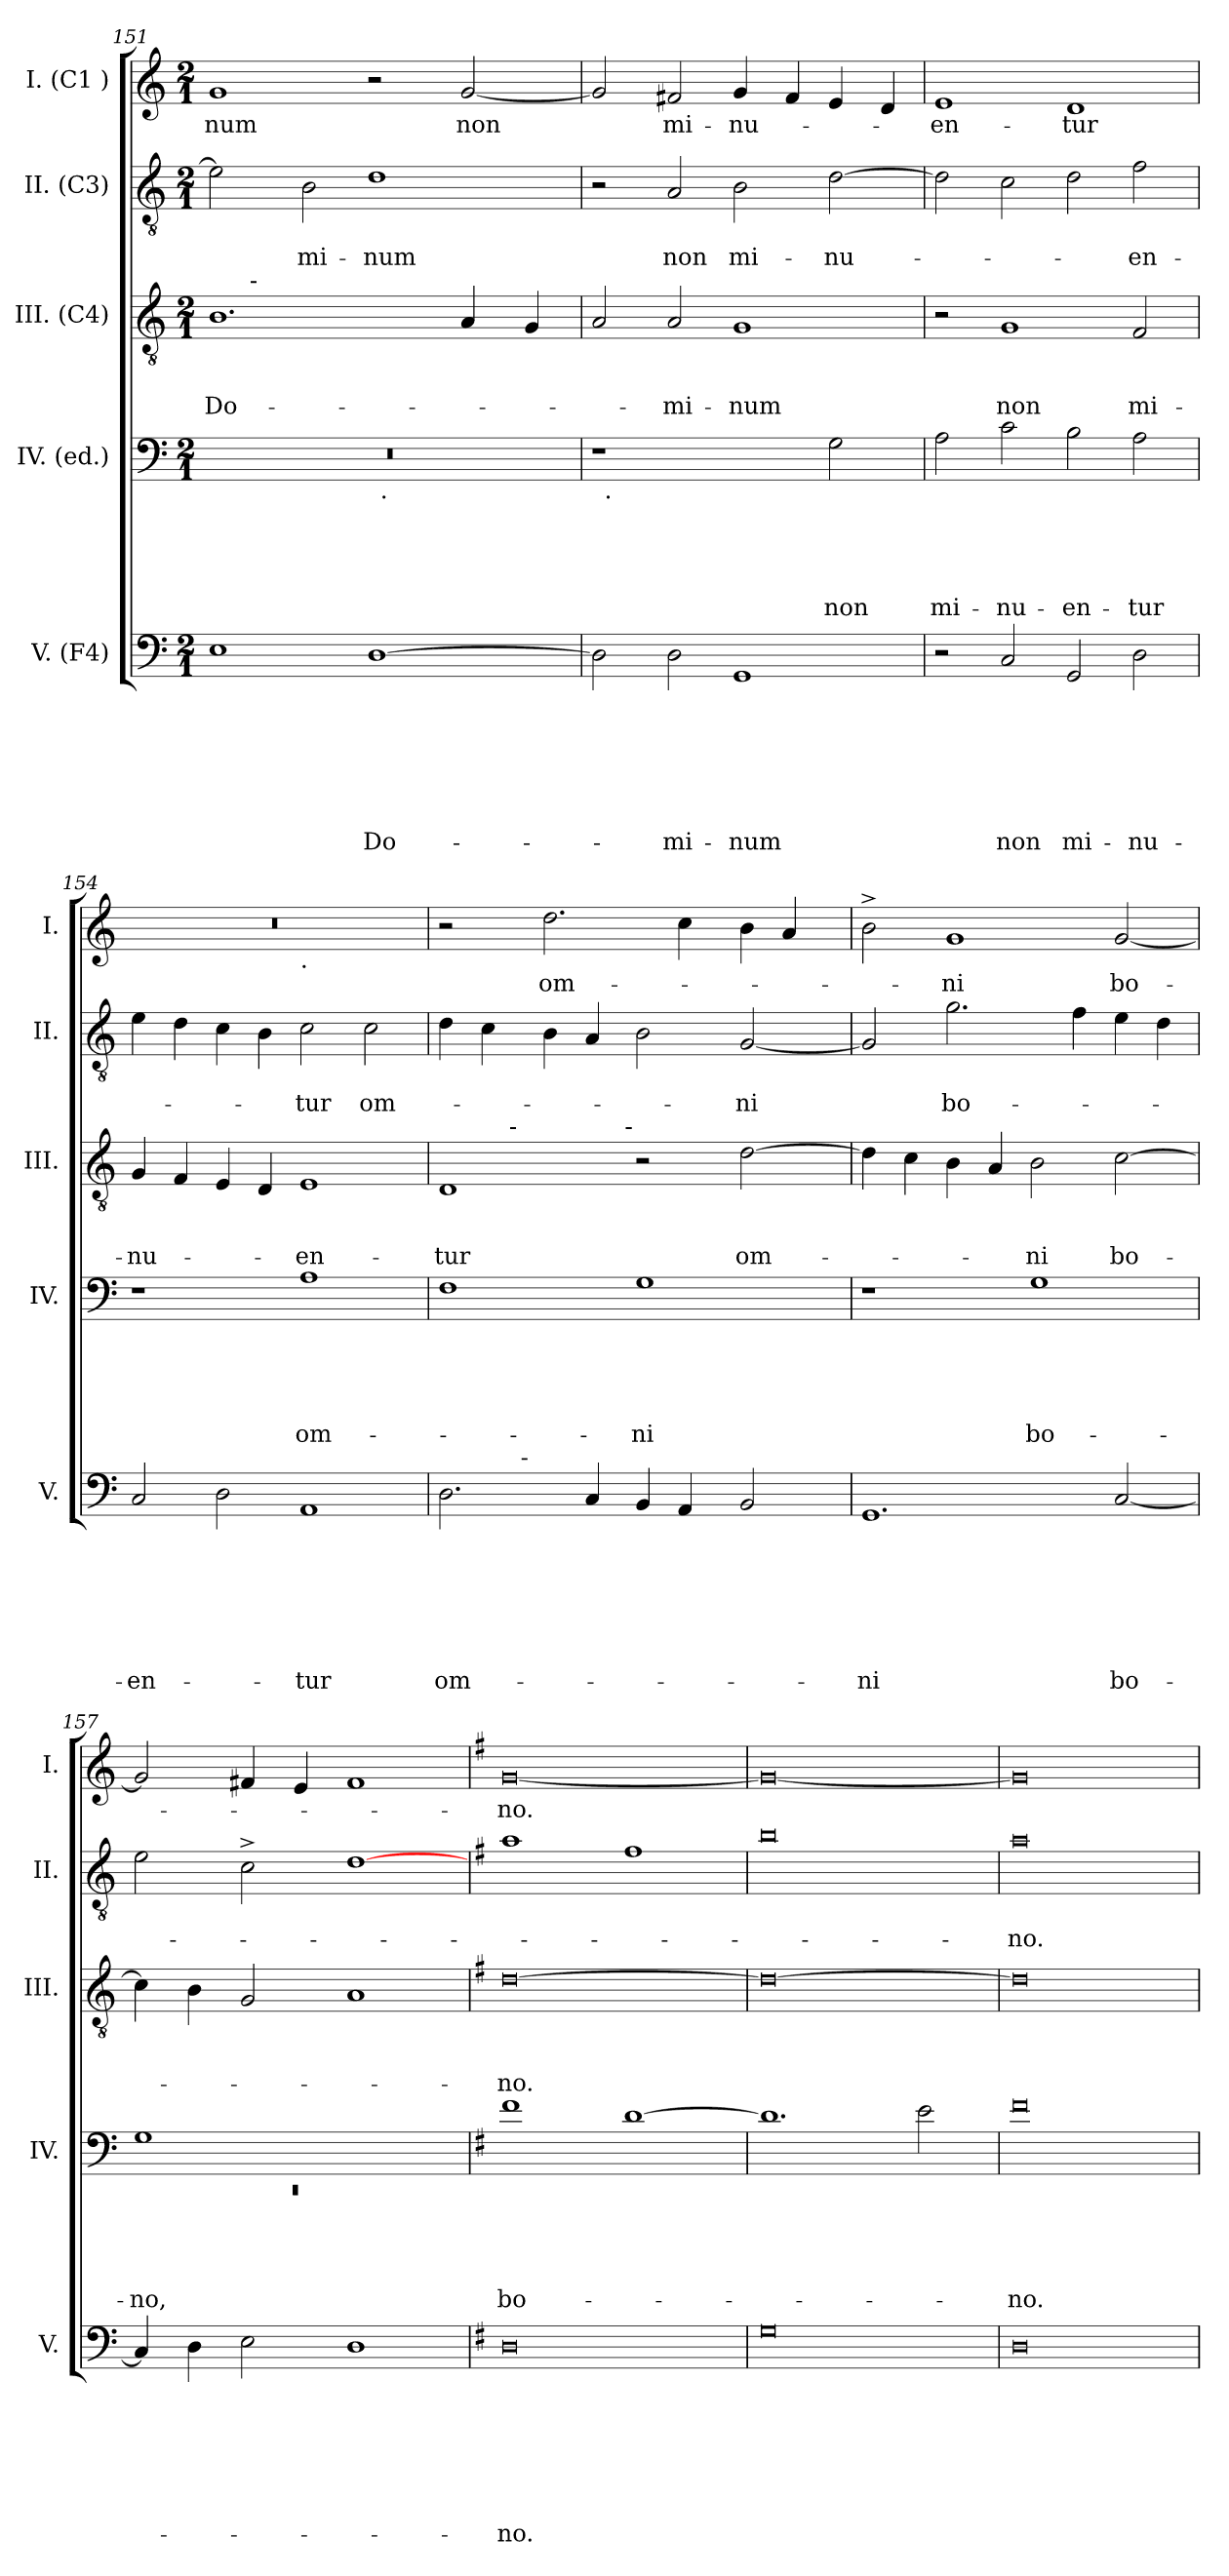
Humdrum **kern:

**kern	**text	**text	**text	**text	**text	**text	**text	**kern	**text	**text	**text	**text	**text	**kern	**text	**text	**text	**kern	**text	**text	**kern	**text
*part5	*part5	*part5	*part5	*part5	*part5	*part5	*part5	*part4	*part4	*part4	*part4	*part4	*part4	*part3	*part3	*part3	*part3	*part2	*part2	*part2	*part1	*part1
*staff5	*staff5	*staff5	*staff5	*staff5	*staff5	*staff5	*staff5	*staff4	*staff4	*staff4	*staff4	*staff4	*staff4	*staff3	*staff3	*staff3	*staff3	*staff2	*staff2	*staff2	*staff1	*staff1
*I"V. (F4)	*	*	*	*	*	*	*	*I"IV. (ed.)	*	*	*	*	*	*I"III. (C4)	*	*	*	*I"II. (C3)	*	*	*I"I. (C1 )	*
*I'V.	*	*	*	*	*	*	*	*I'IV.	*	*	*	*	*	*I'III.	*	*	*	*I'II.	*	*	*I'I.	*
!!LO:LB:g=z
*clefF4	*	*	*	*	*	*	*	*clefF4	*	*	*	*	*	*clefGv2	*	*	*	*clefGv2	*	*	*clefG2	*
*k[]	*	*	*	*	*	*	*	*k[]	*	*	*	*	*	*k[]	*	*	*	*k[]	*	*	*k[]	*
*C:	*	*	*	*	*	*	*	*C:	*	*	*	*	*	*C:	*	*	*	*C:	*	*	*C:	*
*M2/1	*	*	*	*	*	*	*	*M2/1	*	*	*	*	*	*M2/1	*	*	*	*M2/1	*	*	*M2/1	*
=151	=151	=151	=151	=151	=151	=151	=151	=151	=151	=151	=151	=151	=151	=151	=151	=151	=151	=151	=151	=151	=151	=151
!	!	!	!	!	!	!	!	!	!	!	!	!	!	!	!	!	!LO:LY:b	!	!	!	!	!LO:LY:b
*	*	*	*	*	*	*	*	*^	*	*	*	*	*	*^	*	*	*	*	*	*	*	*
1E	.	.	.	.	.	.	.	0r	1ryy	.	.	.	.	.	1.B	8ryy	.	.	Do-	2e\]	.	.	1g	-num
.	.	.	.	.	.	.	.	.	.	.	.	.	.	.	.	32ryy	.	.	.	.	.	.	.	.
!	!	!	!	!	!	!	!	!	!	!	!	!	!	!	!	!LO:TX:a:t=-	!	!	!	!	!	!	!	!
.	.	.	.	.	.	.	.	.	.	.	.	.	.	.	.	1ryy	.	.	.	.	.	.	.	.
!	!	!	!	!	!	!	!	!	!	!	!	!	!	!	!	!	!	!	!	!	!	!LO:LY:b	!	!
.	.	.	.	.	.	.	.	.	.	.	.	.	.	.	.	.	.	.	.	2B\	.	-mi-	.	.
!	!	!	!	!	!	!	!LO:LY:b	!	!	!	!	!	!	!	!	!	!	!	!	!	!	!LO:LY:b	!	!
[>1D	.	.	.	.	.	.	Do-	.	32ryy	.	.	.	.	.	.	.	.	.	.	1d	.	-num	2r	.
!	!	!	!	!	!	!	!	!	!LO:TX:b:t=.	!	!	!	!	!	!	!	!	!	!	!	!	!	!	!
.	.	.	.	.	.	.	.	.	2ryy	.	.	.	.	.	.	.	.	.	.	.	.	.	.	.
.	.	.	.	.	.	.	.	.	.	.	.	.	.	.	.	2ryy	.	.	.	.	.	.	.	.
!	!	!	!	!	!	!	!	!	!	!	!	!	!	!	!	!	!	!	!	!	!	!	!	!LO:LY:b
.	.	.	.	.	.	.	.	.	.	.	.	.	.	.	4A/	.	.	.	.	.	.	.	[<2g/	non
.	.	.	.	.	.	.	.	.	4...ryy	.	.	.	.	.	.	.	.	.	.	.	.	.	.	.
.	.	.	.	.	.	.	.	.	.	.	.	.	.	.	.	4ryy	.	.	.	.	.	.	.	.
.	.	.	.	.	.	.	.	.	.	.	.	.	.	.	4G/	.	.	.	.	.	.	.	.	.
.	.	.	.	.	.	.	.	.	.	.	.	.	.	.	.	16.ryy	.	.	.	.	.	.	.	.
*	*	*	*	*	*	*	*	*	*	*	*	*	*	*	*v	*v	*	*	*	*	*	*	*	*
=152	=152	=152	=152	=152	=152	=152	=152	=152	=152	=152	=152	=152	=152	=152	=152	=152	=152	=152	=152	=152	=152	=152	=152
2D\]	.	.	.	.	.	.	.	1r	32ryy	.	.	.	.	.	2A/	.	.	.	2r	.	.	2g/]	.
!	!	!	!	!	!	!	!	!	!LO:TX:b:t=.	!	!	!	!	!	!	!	!	!	!	!	!	!	!
.	.	.	.	.	.	.	.	.	1ryy	.	.	.	.	.	.	.	.	.	.	.	.	.	.
!	!	!	!	!	!	!	!LO:LY:b	!	!	!	!	!	!	!	!	!	!	!LO:LY:b	!	!	!LO:LY:b	!	!LO:LY:b
2D\	.	.	.	.	.	.	-mi-	.	.	.	.	.	.	.	2A/	.	.	-mi-	2A/	.	non	2f#/	mi-
!	!	!	!	!	!	!	!LO:LY:b	!	!	!	!	!	!	!	!	!	!	!LO:LY:b	!	!	!LO:LY:b	!	!LO:LY:b
1GG	.	.	.	.	.	.	-num	2ryy	.	.	.	.	.	.	1G	.	.	-num	2B\	.	mi-	4g/	-nu-
.	.	.	.	.	.	.	.	.	2ryy	.	.	.	.	.	.	.	.	.	.	.	.	.	.
.	.	.	.	.	.	.	.	.	.	.	.	.	.	.	.	.	.	.	.	.	.	4f#/	.
!	!	!	!	!	!	!	!	!	!	!	!	!	!	!LO:LY:b	!	!	!	!	!	!	!LO:LY:b	!	!
.	.	.	.	.	.	.	.	2G\	.	.	.	.	.	non	.	.	.	.	[>2d\	.	-nu-	4e/	.
.	.	.	.	.	.	.	.	.	4...ryy	.	.	.	.	.	.	.	.	.	.	.	.	.	.
.	.	.	.	.	.	.	.	.	.	.	.	.	.	.	.	.	.	.	.	.	.	4d/	.
=153	=153	=153	=153	=153	=153	=153	=153	=153	=153	=153	=153	=153	=153	=153	=153	=153	=153	=153	=153	=153	=153	=153	=153
!	!	!	!	!	!	!	!	!	!	!	!	!	!	!LO:LY:b	!	!	!	!	!	!	!	!	!LO:LY:b
*	*	*	*	*	*	*	*	*v	*v	*	*	*	*	*	*	*	*	*	*	*	*	*	*
2r	.	.	.	.	.	.	.	2A\	.	.	.	.	mi-	2r	.	.	.	2d\]	.	.	1e	-en-
!	!	!	!	!	!	!	!LO:LY:b	!	!	!	!	!	!LO:LY:b	!	!	!	!LO:LY:b	!	!	!	!	!
2C/	.	.	.	.	.	.	non	2c\	.	.	.	.	-nu-	1G	.	.	non	2c\	.	.	.	.
!	!	!	!	!	!	!	!LO:LY:b	!	!	!	!	!	!LO:LY:b	!	!	!	!	!	!	!	!	!LO:LY:b
2GG/	.	.	.	.	.	.	mi-	2B\	.	.	.	.	-en-	.	.	.	.	2d\	.	.	1d	-tur
!	!	!	!	!	!	!	!LO:LY:b	!	!	!	!	!	!LO:LY:b	!	!	!	!LO:LY:b	!	!	!LO:LY:b	!	!
2D\	.	.	.	.	.	.	-nu-	2A\	.	.	.	.	-tur	2F/	.	.	mi-	2f\	.	-en-	.	.
=154	=154	=154	=154	=154	=154	=154	=154	=154	=154	=154	=154	=154	=154	=154	=154	=154	=154	=154	=154	=154	=154	=154
!	!	!	!	!	!	!	!LO:LY:b	!	!	!	!	!	!	!	!	!	!LO:LY:b	!	!	!	!	!
*	*	*	*	*	*	*	*	*	*	*	*	*	*	*	*	*	*	*	*	*	*^	*
2C/	.	.	.	.	.	.	-en-	1r	.	.	.	.	.	4G/	.	.	-nu-	4e\	.	.	0r	1ryy	.
.	.	.	.	.	.	.	.	.	.	.	.	.	.	4F/	.	.	.	4d\	.	.	.	.	.
2D\	.	.	.	.	.	.	.	.	.	.	.	.	.	4E/	.	.	.	4c\	.	.	.	.	.
.	.	.	.	.	.	.	.	.	.	.	.	.	.	4D/	.	.	.	4B\	.	.	.	.	.
!	!	!	!	!	!	!	!	!	!	!	!	!	!	!	!	!	!	!	!	!	!	!LO:TX:b:t=.	!
!	!	!	!	!	!	!	!LO:LY:b	!	!	!	!	!	!LO:LY:b	!	!	!	!LO:LY:b	!	!	!LO:LY:b	!	!	!
1AA	.	.	.	.	.	.	-tur	1A	.	.	.	.	om-	1E	.	.	-en-	2c\	.	-tur	.	1ryy	.
!	!	!	!	!	!	!	!	!	!	!	!	!	!	!	!	!	!	!	!	!LO:LY:b	!	!	!
.	.	.	.	.	.	.	.	.	.	.	.	.	.	.	.	.	.	2c\	.	om-	.	.	.
!!LO:LB:g=z
=155	=155	=155	=155	=155	=155	=155	=155	=155	=155	=155	=155	=155	=155	=155	=155	=155	=155	=155	=155	=155	=155	=155	=155
!	!	!	!	!	!	!	!LO:LY:b	!	!	!	!	!	!	!	!	!	!LO:LY:b	!	!	!	!	!	!
*^	*	*	*	*	*	*	*	*	*	*	*	*	*	*^	*	*	*	*	*	*	*	*	*
*	*	*	*	*	*	*	*	*	*	*	*	*	*	*	*	*^	*	*	*	*	*	*	*v	*v	*
2.D\	4ryy	.	.	.	.	.	.	om-	1F	.	.	.	.	.	1D	4.ryy	2ryy	.	.	-tur	4d\	.	.	2r	.
.	8ryy	.	.	.	.	.	.	.	.	.	.	.	.	.	.	.	.	.	.	.	4c\	.	.	.	.
!	!	!	!	!	!	!	!	!	!	!	!	!	!	!	!	!LO:TX:a:t=-	!	!	!	!	!	!	!	!	!
.	32ryy	.	.	.	.	.	.	.	.	.	.	.	.	.	.	1ryy	.	.	.	.	.	.	.	.	.
!	!LO:TX:a:t=-	!	!	!	!	!	!	!	!	!	!	!	!	!	!	!	!	!	!	!	!	!	!	!	!
.	1ryy	.	.	.	.	.	.	.	.	.	.	.	.	.	.	.	.	.	.	.	.	.	.	.	.
!	!	!	!	!	!	!	!	!	!	!	!	!	!	!	!	!	!	!	!	!	!	!	!	!	!LO:LY:b
.	.	.	.	.	.	.	.	.	.	.	.	.	.	.	.	.	4...ryy	.	.	.	4B\	.	.	2.dd\	om-
4C/	.	.	.	.	.	.	.	.	.	.	.	.	.	.	.	.	.	.	.	.	4A/	.	.	.	.
!	!	!	!	!	!	!	!	!	!	!	!	!	!	!	!	!	!LO:TX:a:t=-	!	!	!	!	!	!	!	!
.	.	.	.	.	.	.	.	.	.	.	.	.	.	.	.	.	1ryy	.	.	.	.	.	.	.	.
!	!	!	!	!	!	!	!	!	!	!	!	!	!	!LO:LY:b	!	!	!	!	!	!	!	!	!	!	!
4BB/	.	.	.	.	.	.	.	.	1G	.	.	.	.	-ni	2r	.	.	.	.	.	2B\	.	.	.	.
4AA/	.	.	.	.	.	.	.	.	.	.	.	.	.	.	.	.	.	.	.	.	.	.	.	4cc\	.
.	.	.	.	.	.	.	.	.	.	.	.	.	.	.	.	2ryy	.	.	.	.	.	.	.	.	.
.	2ryy	.	.	.	.	.	.	.	.	.	.	.	.	.	.	.	.	.	.	.	.	.	.	.	.
!	!	!	!	!	!	!	!	!	!	!	!	!	!	!	!	!	!	!	!	!LO:LY:b	!	!	!LO:LY:b	!	!
2BB/	.	.	.	.	.	.	.	.	.	.	.	.	.	.	[>2d\	.	.	.	.	om-	[<2G/	.	-ni	4b\	.
.	.	.	.	.	.	.	.	.	.	.	.	.	.	.	.	.	.	.	.	.	.	.	.	4a/	.
.	.	.	.	.	.	.	.	.	.	.	.	.	.	.	.	8ryy	.	.	.	.	.	.	.	.	.
.	16.ryy	.	.	.	.	.	.	.	.	.	.	.	.	.	.	.	.	.	.	.	.	.	.	.	.
.	.	.	.	.	.	.	.	.	.	.	.	.	.	.	.	.	32ryy	.	.	.	.	.	.	.	.
=156	=156	=156	=156	=156	=156	=156	=156	=156	=156	=156	=156	=156	=156	=156	=156	=156	=156	=156	=156	=156	=156	=156	=156	=156	=156
!	!	!	!	!	!	!	!	!LO:LY:b	!	!	!	!	!	!	!	!	!	!	!	!	!	!	!	!	!
*v	*v	*	*	*	*	*	*	*	*	*	*	*	*	*	*v	*v	*v	*	*	*	*	*	*	*	*
1.GG	.	.	.	.	.	.	-ni	1r	.	.	.	.	.	4d\]	.	.	.	2G/]	.	.	2b^>\	.
.	.	.	.	.	.	.	.	.	.	.	.	.	.	4c\	.	.	.	.	.	.	.	.
!	!	!	!	!	!	!	!	!	!	!	!	!	!	!	!	!	!	!	!	!LO:LY:b	!	!LO:LY:b
.	.	.	.	.	.	.	.	.	.	.	.	.	.	4B\	.	.	.	2.g\	.	bo-	1g	-ni
.	.	.	.	.	.	.	.	.	.	.	.	.	.	4A/	.	.	.	.	.	.	.	.
!	!	!	!	!	!	!	!	!	!	!	!	!	!LO:LY:b	!	!	!	!LO:LY:b	!	!	!	!	!
.	.	.	.	.	.	.	.	1G	.	.	.	.	bo-	2B\	.	.	-ni	.	.	.	.	.
.	.	.	.	.	.	.	.	.	.	.	.	.	.	.	.	.	.	4f\	.	.	.	.
!	!	!	!	!	!	!	!LO:LY:b	!	!	!	!	!	!	!	!	!	!LO:LY:b	!	!	!	!	!LO:LY:b
[<2C/	.	.	.	.	.	.	bo-	.	.	.	.	.	.	[>2c\	.	.	bo-	4e\	.	.	[<2g/	bo-
.	.	.	.	.	.	.	.	.	.	.	.	.	.	.	.	.	.	4d\	.	.	.	.
=157	=157	=157	=157	=157	=157	=157	=157	=157	=157	=157	=157	=157	=157	=157	=157	=157	=157	=157	=157	=157	=157	=157
*	*	*	*	*	*	*	*	*^	*	*	*	*	*	*	*	*	*	*	*	*	*	*
!	!	!	!	!	!	!	!	!	!LO:N:vis=1	!	!	!	!	!LO:LY:b	!	!	!	!	!	!	!	!	!
4C/]	.	.	.	.	.	.	.	1G	0rEE	.	.	.	.	-no,	4c\]	.	.	.	2e\	.	.	2g/]	.
4D\	.	.	.	.	.	.	.	.	.	.	.	.	.	.	4B\	.	.	.	.	.	.	.	.
2E\	.	.	.	.	.	.	.	.	.	.	.	.	.	.	2G/	.	.	.	2c^>\	.	.	4f#/	.
.	.	.	.	.	.	.	.	.	.	.	.	.	.	.	.	.	.	.	.	.	.	4e/	.
1D	.	.	.	.	.	.	.	1ryy	.	.	.	.	.	.	1A	.	.	.	[>1d	.	.	1f#	.
*	*	*	*	*	*	*	*	*v	*v	*	*	*	*	*	*	*	*	*	*	*	*	*	*
=158	=158	=158	=158	=158	=158	=158	=158	=158	=158	=158	=158	=158	=158	=158	=158	=158	=158	=158	=158	=158	=158	=158
*k[f#]	*	*	*	*	*	*	*	*k[f#]	*	*	*	*	*	*k[f#]	*	*	*	*k[f#]	*	*	*k[f#]	*
*G:	*	*	*	*	*	*	*	*G:	*	*	*	*	*	*G:	*	*	*	*G:	*	*	*G:	*
!	!	!	!	!	!	!	!LO:LY:b	!	!	!	!	!	!LO:LY:b	!	!	!	!LO:LY:b	!	!	!	!	!LO:LY:b
0D	.	.	.	.	.	.	-no.	1f#	.	.	.	.	bo-	[<0d	.	.	-no.	1a	.	.	[<0g	-no.
.	.	.	.	.	.	.	.	[>1d	.	.	.	.	.	.	.	.	.	1f#	.	.	.	.
=159	=159	=159	=159	=159	=159	=159	=159	=159	=159	=159	=159	=159	=159	=159	=159	=159	=159	=159	=159	=159	=159	=159
0G	.	.	.	.	.	.	.	1.d]	.	.	.	.	.	0d_	.	.	.	0b	.	.	0g_	.
.	.	.	.	.	.	.	.	2e\	.	.	.	.	.	.	.	.	.	.	.	.	.	.
=160	=160	=160	=160	=160	=160	=160	=160	=160	=160	=160	=160	=160	=160	=160	=160	=160	=160	=160	=160	=160	=160	=160
!	!	!	!	!	!	!	!	!	!	!	!	!	!LO:LY:b	!	!	!	!	!	!	!LO:LY:b	!	!
0D	.	.	.	.	.	.	.	0f#	.	.	.	.	-no.	0d]	.	.	.	0a	.	-no.	0g]	.
=	=	=	=	=	=	=	=	=	=	=	=	=	=	=	=	=	=	=	=	=	=	=
*-	*-	*-	*-	*-	*-	*-	*-	*-	*-	*-	*-	*-	*-	*-	*-	*-	*-	*-	*-	*-	*-	*-
